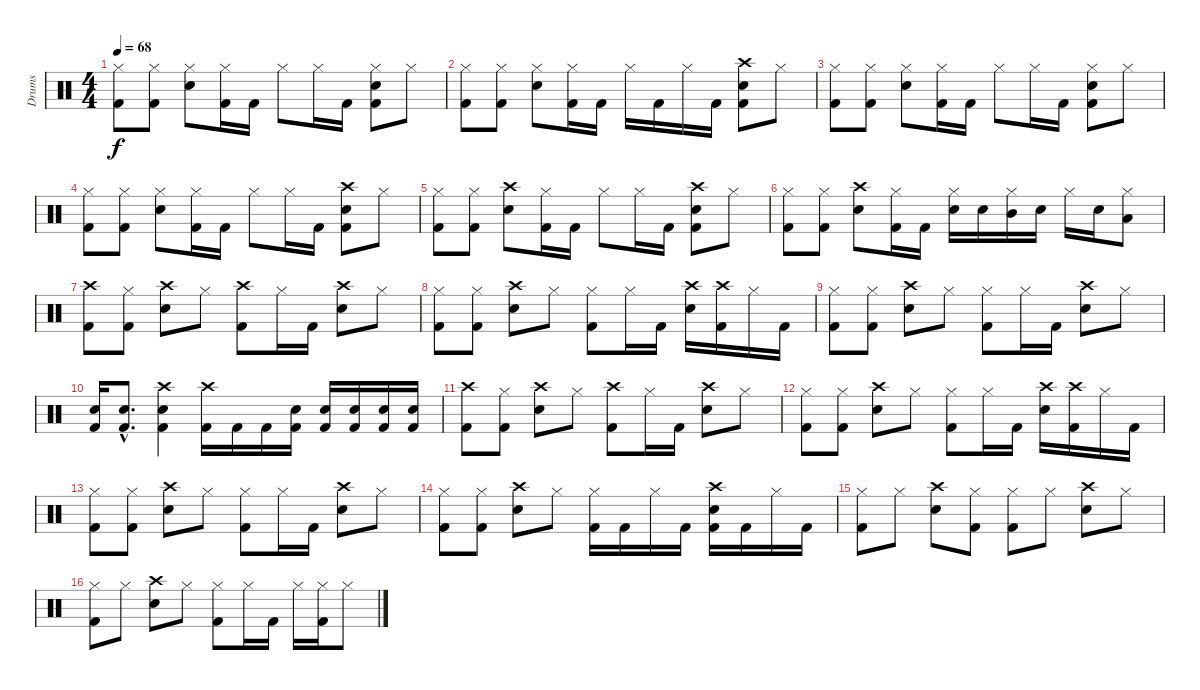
\track ("Drums" "Drums") {instrument percussion}
\staff {score}
\articulation defaults
\ts (4 4)
\tempo 68
\clef neutral
\ks c
("Hi-Hat (closed)" "Kick (hit) 2").8{dy f} ("Hi-Hat (closed)" "Kick (hit) 2").8 ("Hi-Hat (closed)" "Electric Snare (hit)").8 ("Hi-Hat (closed)" "Kick (hit) 2").16 "Kick (hit) 2".16 "Hi-Hat (closed)".8 "Hi-Hat (closed)".16 "Kick (hit) 2".16 ("Hi-Hat (closed)" "Electric Snare (hit)" "Kick (hit) 2").8 "Hi-Hat (closed)".8 |
("Hi-Hat (closed)" "Kick (hit) 2").8 ("Hi-Hat (closed)" "Kick (hit) 2").8 ("Hi-Hat (closed)" "Electric Snare (hit)").8 ("Hi-Hat (closed)" "Kick (hit) 2").16 "Kick (hit) 2".16 "Hi-Hat (closed)".16 "Kick (hit) 2".16 "Hi-Hat (closed)".16 "Kick (hit) 2".16 ("Crash high (hit)" "Electric Snare (hit)" "Kick (hit) 2").8 "Hi-Hat (closed)".8 |
("Hi-Hat (closed)" "Kick (hit) 2").8 ("Hi-Hat (closed)" "Kick (hit) 2").8 ("Hi-Hat (closed)" "Electric Snare (hit)").8 ("Hi-Hat (closed)" "Kick (hit) 2").16 "Kick (hit) 2".16 "Hi-Hat (closed)".8 "Hi-Hat (closed)".16 "Kick (hit) 2".16 ("Hi-Hat (closed)" "Electric Snare (hit)" "Kick (hit) 2").8 "Hi-Hat (closed)".8 |
("Hi-Hat (closed)" "Kick (hit) 2").8 ("Hi-Hat (closed)" "Kick (hit) 2").8 ("Hi-Hat (closed)" "Electric Snare (hit)").8 ("Hi-Hat (closed)" "Kick (hit) 2").16 "Kick (hit) 2".16 "Hi-Hat (closed)".8 "Hi-Hat (closed)".16 "Kick (hit) 2".16 ("Crash high (hit)" "Electric Snare (hit)" "Kick (hit) 2").8 "Hi-Hat (closed)".8 |
("Hi-Hat (closed)" "Kick (hit) 2").8 ("Hi-Hat (closed)" "Kick (hit) 2").8 ("Crash high (hit)" "Electric Snare (hit)").8 ("Hi-Hat (closed)" "Kick (hit) 2").16 "Kick (hit) 2".16 "Hi-Hat (closed)".8 "Hi-Hat (closed)".16 "Kick (hit) 2".16 ("Crash high (hit)" "Electric Snare (hit)" "Kick (hit) 2").8 "Hi-Hat (closed)".8 |
("Hi-Hat (closed)" "Kick (hit) 2").8 ("Hi-Hat (closed)" "Kick (hit) 2").8 ("Crash high (hit)" "Electric Snare (hit)").8 ("Hi-Hat (closed)" "Kick (hit) 2").16 "Kick (hit) 2".16 ("Hi-Hat (closed)" "Electric Snare (hit)").16 "Electric Snare (hit)".16 ("Hi-Hat (closed)" "Mid Tom (hit)").16 "Electric Snare (hit)".16 "Hi-Hat (closed)".16 "Electric Snare (hit)".16 ("Hi-Hat (closed)" "Low Tom (hit)").8 |
("Crash high (hit)" "Kick (hit) 2").8 ("Hi-Hat (closed)" "Kick (hit) 2").8 ("Crash high (hit)" "Electric Snare (hit)").8 "Hi-Hat (closed)".8 ("Crash high (hit)" "Kick (hit) 2").8 "Hi-Hat (closed)".16 "Kick (hit) 2".16 ("Crash high (hit)" "Electric Snare (hit)").8 "Hi-Hat (closed)".8 |
("Hi-Hat (closed)" "Kick (hit) 2").8 ("Hi-Hat (closed)" "Kick (hit) 2").8 ("Crash high (hit)" "Electric Snare (hit)").8 "Hi-Hat (closed)".8 ("Hi-Hat (closed)" "Kick (hit) 2").8 "Hi-Hat (closed)".16 "Kick (hit) 2".16 ("Crash high (hit)" "Electric Snare (hit)").16 ("Crash high (hit)" "Kick (hit) 2").16 "Hi-Hat (closed)".16 "Kick (hit) 2".16 |
("Hi-Hat (closed)" "Kick (hit) 2").8 ("Hi-Hat (closed)" "Kick (hit) 2").8 ("Crash high (hit)" "Electric Snare (hit)").8 "Hi-Hat (closed)".8 ("Hi-Hat (closed)" "Kick (hit) 2").8 "Hi-Hat (closed)".16 "Kick (hit) 2".16 ("Crash high (hit)" "Electric Snare (hit)").8 "Hi-Hat (closed)".8 |
("Electric Snare (hit)" "Kick (hit) 2").16 ("Electric Snare (hit)"{hac} "Kick (hit) 2"{hac}).8{d} ("Crash high (hit)" "Electric Snare (hit)" "Kick (hit) 2").4 ("Crash high (hit)" "Kick (hit) 2").16 "Kick (hit) 2".16 "Kick (hit) 2".16 ("Electric Snare (hit)" "Kick (hit) 2").16 ("Electric Snare (hit)" "Kick (hit) 2").16 ("Electric Snare (hit)" "Kick (hit) 2").16 ("Electric Snare (hit)" "Kick (hit) 2").16 ("Electric Snare (hit)" "Kick (hit) 2").16 |
("Crash high (hit)" "Kick (hit) 2").8 ("Hi-Hat (closed)" "Kick (hit) 2").8 ("Crash high (hit)" "Electric Snare (hit)").8 "Hi-Hat (closed)".8 ("Crash high (hit)" "Kick (hit) 2").8 "Hi-Hat (closed)".16 "Kick (hit) 2".16 ("Crash high (hit)" "Electric Snare (hit)").8 "Hi-Hat (closed)".8 |
("Hi-Hat (closed)" "Kick (hit) 2").8 ("Hi-Hat (closed)" "Kick (hit) 2").8 ("Crash high (hit)" "Electric Snare (hit)").8 "Hi-Hat (closed)".8 ("Hi-Hat (closed)" "Kick (hit) 2").8 "Hi-Hat (closed)".16 "Kick (hit) 2".16 ("Crash high (hit)" "Electric Snare (hit)").16 ("Crash high (hit)" "Kick (hit) 2").16 "Hi-Hat (closed)".16 "Kick (hit) 2".16 |
("Hi-Hat (closed)" "Kick (hit) 2").8 ("Hi-Hat (closed)" "Kick (hit) 2").8 ("Crash high (hit)" "Electric Snare (hit)").8 "Hi-Hat (closed)".8 ("Hi-Hat (closed)" "Kick (hit) 2").8 "Hi-Hat (closed)".16 "Kick (hit) 2".16 ("Crash high (hit)" "Electric Snare (hit)").8 "Hi-Hat (closed)".8 |
("Hi-Hat (closed)" "Kick (hit) 2").8 ("Hi-Hat (closed)" "Kick (hit) 2").8 ("Crash high (hit)" "Electric Snare (hit)").8 "Hi-Hat (closed)".8 ("Hi-Hat (closed)" "Kick (hit) 2").16 "Kick (hit) 2".16 "Hi-Hat (closed)".16 "Kick (hit) 2".16 ("Crash high (hit)" "Electric Snare (hit)" "Kick (hit) 2").16 "Kick (hit) 2".16 "Hi-Hat (closed)".16 "Kick (hit) 2".16 |
("Hi-Hat (closed)" "Kick (hit) 2").8 "Hi-Hat (closed)".8 ("Crash high (hit)" "Electric Snare (hit)").8 ("Hi-Hat (closed)" "Kick (hit) 2").8 ("Hi-Hat (closed)" "Kick (hit) 2").8 "Hi-Hat (closed)".8 ("Crash high (hit)" "Electric Snare (hit)").8 "Hi-Hat (closed)".8 |
("Hi-Hat (closed)" "Kick (hit) 2").8 "Hi-Hat (closed)".8 ("Crash high (hit)" "Electric Snare (hit)").8 "Hi-Hat (closed)".8 ("Hi-Hat (closed)" "Kick (hit) 2").8 "Hi-Hat (closed)".16 "Kick (hit) 2".16 "Hi-Hat (closed)".16 ("Hi-Hat (closed)" "Kick (hit) 2").16 "Hi-Hat (closed)".8
